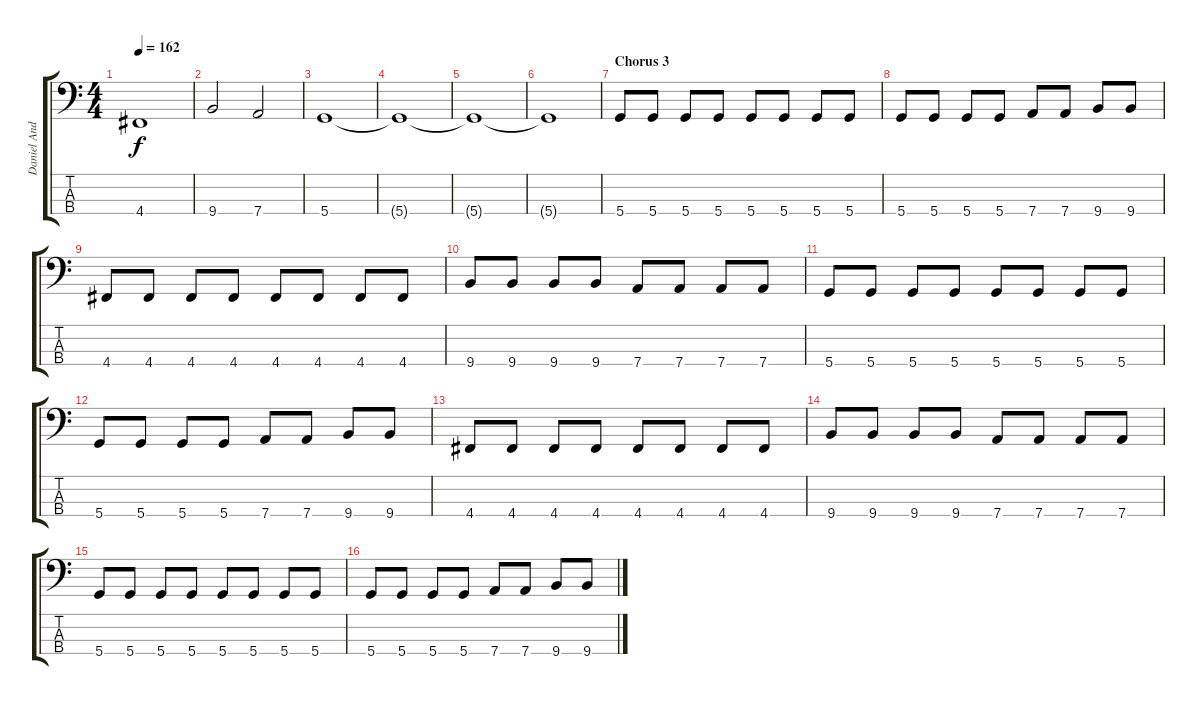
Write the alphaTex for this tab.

\track ("Daniel Anderson" "Daniel And") {instrument electricbassfinger}
\staff {score tabs}
\tuning (G2 D2 A1 D1) {hide}
\ts (4 4)
\tempo 162
\clef f4
\ks c
4.4.1{dy f} |
9.4.2 7.4.2 |
5.4.1 |
5.4{t}.1 |
5.4{t}.1 |
5.4{t}.1 |
\section ("" "Chorus 3")
5.4.8 5.4.8 5.4.8 5.4.8 5.4.8 5.4.8 5.4.8 5.4.8 |
5.4.8 5.4.8 5.4.8 5.4.8 7.4.8 7.4.8 9.4.8 9.4.8 |
4.4.8 4.4.8 4.4.8 4.4.8 4.4.8 4.4.8 4.4.8 4.4.8 |
9.4.8 9.4.8 9.4.8 9.4.8 7.4.8 7.4.8 7.4.8 7.4.8 |
5.4.8 5.4.8 5.4.8 5.4.8 5.4.8 5.4.8 5.4.8 5.4.8 |
5.4.8 5.4.8 5.4.8 5.4.8 7.4.8 7.4.8 9.4.8 9.4.8 |
4.4.8 4.4.8 4.4.8 4.4.8 4.4.8 4.4.8 4.4.8 4.4.8 |
9.4.8 9.4.8 9.4.8 9.4.8 7.4.8 7.4.8 7.4.8 7.4.8 |
5.4.8 5.4.8 5.4.8 5.4.8 5.4.8 5.4.8 5.4.8 5.4.8 |
5.4.8 5.4.8 5.4.8 5.4.8 7.4.8 7.4.8 9.4.8 9.4.8
